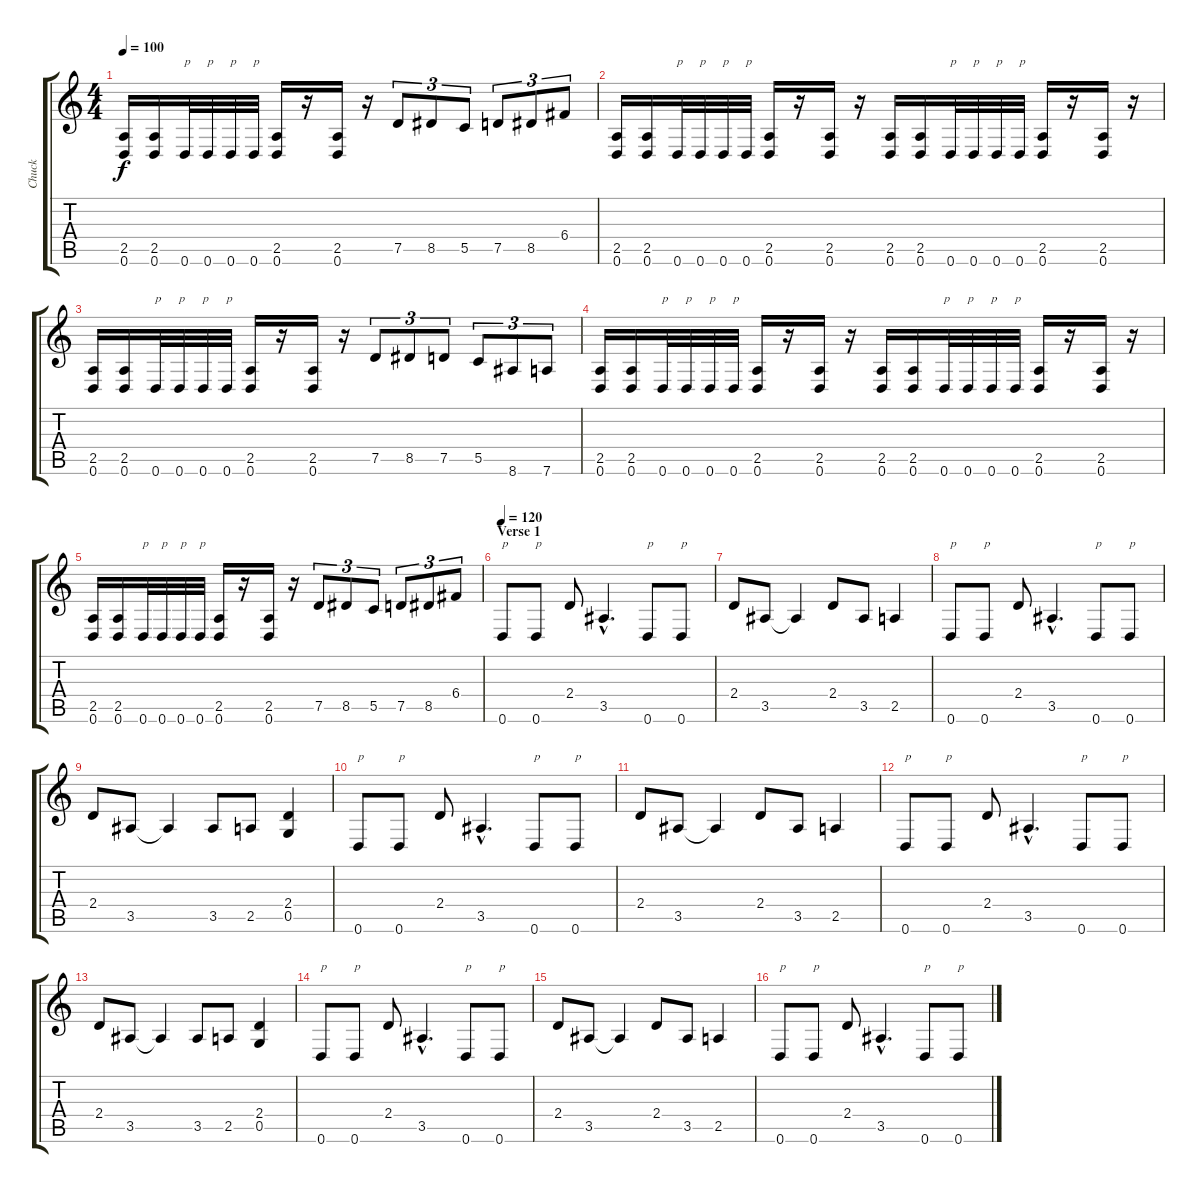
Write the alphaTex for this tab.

\track ("Chuck" "Chuck") {instrument distortionguitar}
\staff {score tabs}
\tuning (D4 A3 F3 C3 G2 D2) {hide}
\ts (4 4)
\tempo 100
\clef g2
\ks c
(2.5 0.6).16{dy f} (2.5 0.6).16 0.6.32{txt "p"} 0.6.32{txt "p"} 0.6.32{txt "p"} 0.6.32{txt "p"} (2.5 0.6).16 r.16 (2.5 0.6).16 r.16 7.5.8{tu (3 2)} 8.5.8{tu (3 2)} 5.5.8{tu (3 2)} 7.5.8{tu (3 2)} 8.5.8{tu (3 2)} 6.4.8{tu (3 2)} |
(2.5 0.6).16 (2.5 0.6).16 0.6.32{txt "p"} 0.6.32{txt "p"} 0.6.32{txt "p"} 0.6.32{txt "p"} (2.5 0.6).16 r.16 (2.5 0.6).16 r.16 (2.5 0.6).16 (2.5 0.6).16 0.6.32{txt "p"} 0.6.32{txt "p"} 0.6.32{txt "p"} 0.6.32{txt "p"} (2.5 0.6).16 r.16 (2.5 0.6).16 r.16 |
(2.5 0.6).16 (2.5 0.6).16 0.6.32{txt "p"} 0.6.32{txt "p"} 0.6.32{txt "p"} 0.6.32{txt "p"} (2.5 0.6).16 r.16 (2.5 0.6).16 r.16 7.5.8{tu (3 2)} 8.5.8{tu (3 2)} 7.5.8{tu (3 2)} 5.5.8{tu (3 2)} 8.6.8{tu (3 2)} 7.6.8{tu (3 2)} |
(2.5 0.6).16 (2.5 0.6).16 0.6.32{txt "p"} 0.6.32{txt "p"} 0.6.32{txt "p"} 0.6.32{txt "p"} (2.5 0.6).16 r.16 (2.5 0.6).16 r.16 (2.5 0.6).16 (2.5 0.6).16 0.6.32{txt "p"} 0.6.32{txt "p"} 0.6.32{txt "p"} 0.6.32{txt "p"} (2.5 0.6).16 r.16 (2.5 0.6).16 r.16 |
(2.5 0.6).16 (2.5 0.6).16 0.6.32{txt "p"} 0.6.32{txt "p"} 0.6.32{txt "p"} 0.6.32{txt "p"} (2.5 0.6).16 r.16 (2.5 0.6).16 r.16 7.5.8{tu (3 2)} 8.5.8{tu (3 2)} 5.5.8{tu (3 2)} 7.5.8{tu (3 2)} 8.5.8{tu (3 2)} 6.4.8{tu (3 2)} |
\section ("" "Verse 1")
\tempo 120
0.6.8{txt "p"} 0.6.8{txt "p"} 2.4.8 3.5{hac}.4{d} 0.6.8{txt "p"} 0.6.8{txt "p"} |
2.4.8 3.5.8 3.5{t}.4 2.4.8 3.5.8 2.5.4 |
0.6.8{txt "p"} 0.6.8{txt "p"} 2.4.8 3.5{hac}.4{d} 0.6.8{txt "p"} 0.6.8{txt "p"} |
2.4.8 3.5.8 3.5{t}.4 3.5.8 2.5.8 (2.4 0.5).4 |
0.6.8{txt "p"} 0.6.8{txt "p"} 2.4.8 3.5{hac}.4{d} 0.6.8{txt "p"} 0.6.8{txt "p"} |
2.4.8 3.5.8 3.5{t}.4 2.4.8 3.5.8 2.5.4 |
0.6.8{txt "p"} 0.6.8{txt "p"} 2.4.8 3.5{hac}.4{d} 0.6.8{txt "p"} 0.6.8{txt "p"} |
2.4.8 3.5.8 3.5{t}.4 3.5.8 2.5.8 (2.4 0.5).4 |
0.6.8{txt "p"} 0.6.8{txt "p"} 2.4.8 3.5{hac}.4{d} 0.6.8{txt "p"} 0.6.8{txt "p"} |
2.4.8 3.5.8 3.5{t}.4 2.4.8 3.5.8 2.5.4 |
0.6.8{txt "p"} 0.6.8{txt "p"} 2.4.8 3.5{hac}.4{d} 0.6.8{txt "p"} 0.6.8{txt "p"}
